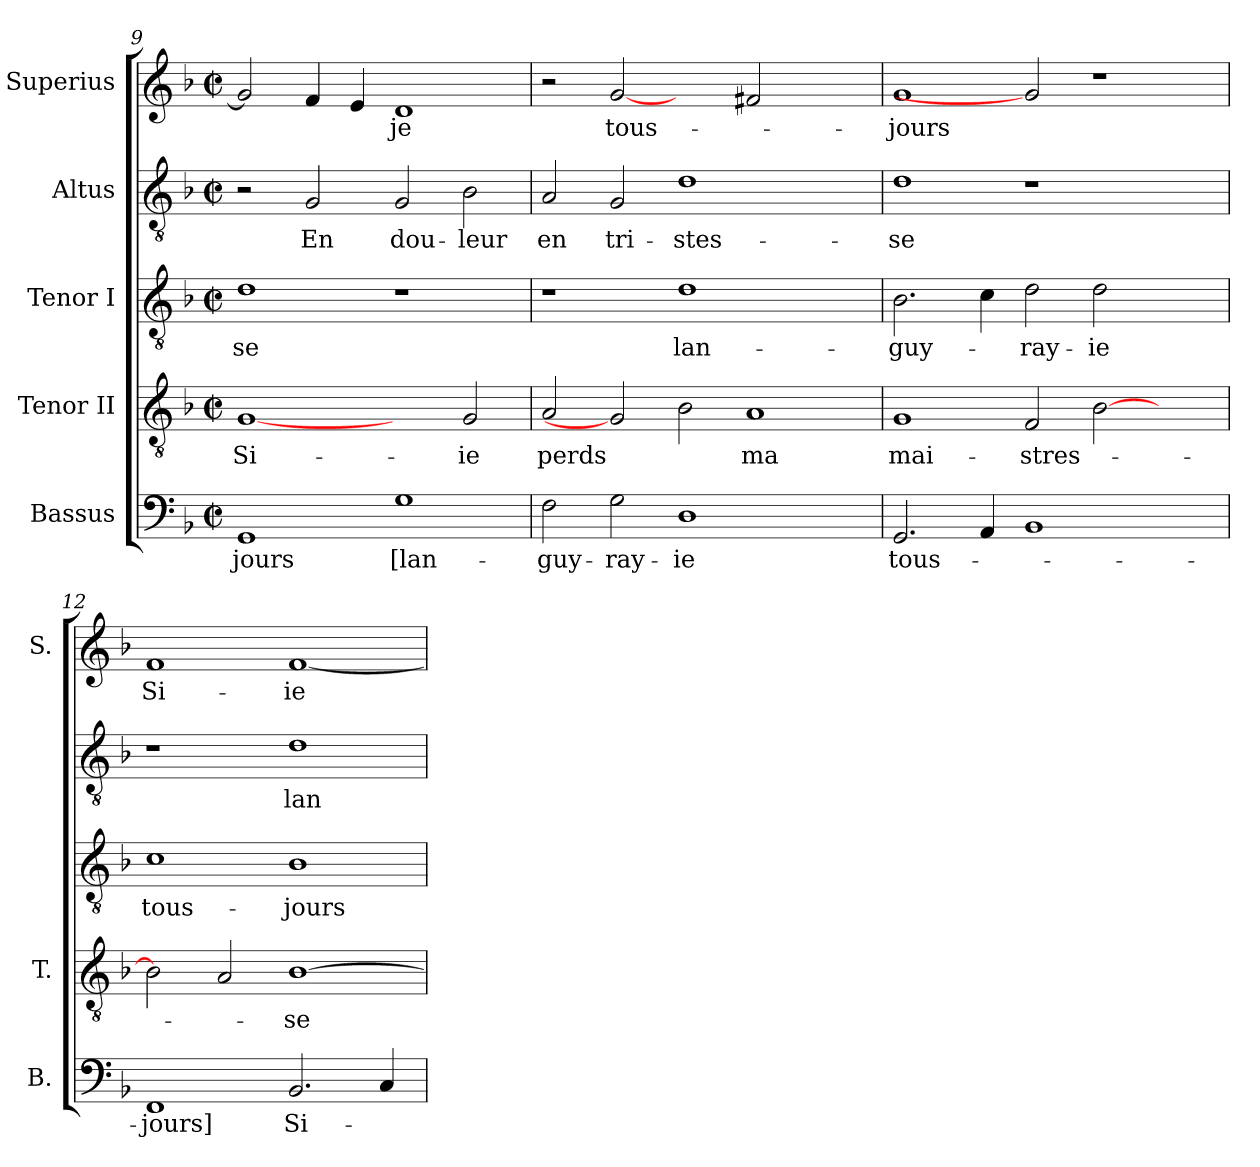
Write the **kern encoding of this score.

**kern	**text	**kern	**text	**kern	**text	**kern	**text	**kern	**text
*part5	*part5	*part4	*part4	*part3	*part3	*part2	*part2	*part1	*part1
*staff5	*staff5	*staff4	*staff4	*staff3	*staff3	*staff2	*staff2	*staff1	*staff1
*I"Bassus	*	*I"Tenor II	*	*I"Tenor I	*	*I"Altus	*	*I"Superius	*
*I'B.	*	*I'T.	*	*	*	*	*	*I'S.	*
!!LO:PB:g=z
*clefF4	*	*clefGv2	*	*clefGv2	*	*clefGv2	*	*clefG2	*
*	*	*ITrd7c12	*	*ITrd7c12	*	*ITrd7c12	*	*	*
*k[b-]	*	*k[b-]	*	*k[b-]	*	*k[b-]	*	*k[b-]	*
*F:	*	*F:	*	*F:	*	*F:	*	*F:	*
*M2/2	*	*M2/2	*	*M2/2	*	*M2/2	*	*M2/2	*
*met(c|)	*	*met(c|)	*	*met(c|)	*	*met(c|)	*	*met(c|)	*
=9	=9	=9	=9	=9	=9	=9	=9	=9	=9
!	!LO:LY:b:color=#000000	!	!	!	!	!	!	!	!
!	!	!	!LO:LY:b:color=#000000	!	!	!	!	!	!
!	!	!	!	!	!LO:LY:b:color=#000000	!	!	!	!
1GGi	-jours	[1GGi	Si-	1Di	-se	2r	.	2gi/]	.
!	!	!	!	!	!	!	!LO:LY:b:color=#000000	!	!
.	.	.	.	.	.	2GGi/	En	4fi/	.
.	.	.	.	.	.	.	.	4ei/	.
!	!LO:LY:b:color=#000000	!	!	!	!	!	!	!	!
!	!	!	!	!	!	!	!LO:LY:b:color=#000000	!	!
!	!	!	!	!	!	!	!	!	!LO:LY:b:color=#000000
1Gi	[lan-	2ryy	.	1r	.	2GGi/	dou-	1di	-je
!	!	!	!LO:LY:b:color=#000000	!	!	!	!	!	!
!	!	!	!	!	!	!	!LO:LY:b:color=#000000	!	!
.	.	2GGi/	-ie	.	.	2BB-i\	-leur	.	.
=10	=10	=10	=10	=10	=10	=10	=10	=10	=10
!	!LO:LY:b:color=#000000	!	!	!	!	!	!	!	!
!	!	!	!LO:LY:b:color=#000000	!	!	!	!	!	!
!	!	!	!	!	!	!	!LO:LY:b:color=#000000	!	!
2Fi\	-guy-	2AAi/	perds	1r	.	2AAi/	en	2r	.
!	!LO:LY:b:color=#000000	!	!	!	!	!	!	!	!
!	!	!	!	!	!	!	!LO:LY:b:color=#000000	!	!
!	!	!	!	!	!	!	!	!	!LO:LY:b:color=#000000
2Gi\	-ray-	2GGi]	.	.	.	2GGi/	tri-	[2gi	tous-
!	!LO:LY:b:color=#000000	!	!	!	!	!	!	!	!
!	!	!	!	!	!LO:LY:b:color=#000000	!	!	!	!
!	!	!	!	!	!	!	!LO:LY:b:color=#000000	!	!
1Di	-ie	2BB-i\	.	1Di	lan-	1Di	-stes-	2ryy	.
!	!	!	!LO:LY:b:color=#000000	!	!	!	!	!	!
.	.	1AAi	ma	.	.	.	.	2f#Xi/	.
2ryy	.	.	.	2ryy	.	2ryy	.	2ryy	.
=11	=11	=11	=11	=11	=11	=11	=11	=11	=11
!	!LO:LY:b:color=#000000	!	!	!	!	!	!	!	!
!	!	!	!LO:LY:b:color=#000000	!	!	!	!	!	!
!	!	!	!	!	!LO:LY:b:color=#000000	!	!	!	!
!	!	!	!	!	!	!	!LO:LY:b:color=#000000	!	!
!	!	!	!	!	!	!	!	!	!LO:LY:b:color=#000000
2.GGi/	tous-	1GGi	mai-	2.BB-i\	-guy-	1Di	-se	1gi	-jours
4AAi/	.	.	.	4Ci\	.	.	.	.	.
!	!	!	!LO:LY:b:color=#000000	!	!	!	!	!	!
!	!	!	!	!	!LO:LY:b:color=#000000	!	!	!	!
1BB-i	.	2FFi/	-stres-	2Di\	-ray-	1r	.	2gi]	.
!	!	!	!	!	!LO:LY:b:color=#000000	!	!	!	!
.	.	[>2BB-i\	.	2Di\	-ie	.	.	1r	.
2ryy	.	2ryy	.	2ryy	.	2ryy	.	.	.
=12	=12	=12	=12	=12	=12	=12	=12	=12	=12
!	!LO:LY:b:color=#000000	!	!	!	!	!	!	!	!
!	!	!	!	!	!LO:LY:b:color=#000000	!	!	!	!
!	!	!	!	!	!	!	!	!	!LO:LY:b:color=#000000
1FFi	-jours]	2BB-i\]	.	1Ci	tous-	1r	.	1fi	Si-
.	.	2AAi/	.	.	.	.	.	.	.
!	!LO:LY:b:color=#000000	!	!	!	!	!	!	!	!
!	!	!	!LO:LY:b:color=#000000	!	!	!	!	!	!
!	!	!	!	!	!LO:LY:b:color=#000000	!	!	!	!
!	!	!	!	!	!	!	!LO:LY:b:color=#000000	!	!
!	!	!	!	!	!	!	!	!	!LO:LY:b:color=#000000
2.BB-i/	Si-	[>1BB-i	-se	1BB-i	-jours	1Di	lan-	[<1fi	-ie
4Ci/	.	.	.	.	.	.	.	.	.
=	=	=	=	=	=	=	=	=	=
*-	*-	*-	*-	*-	*-	*-	*-	*-	*-
